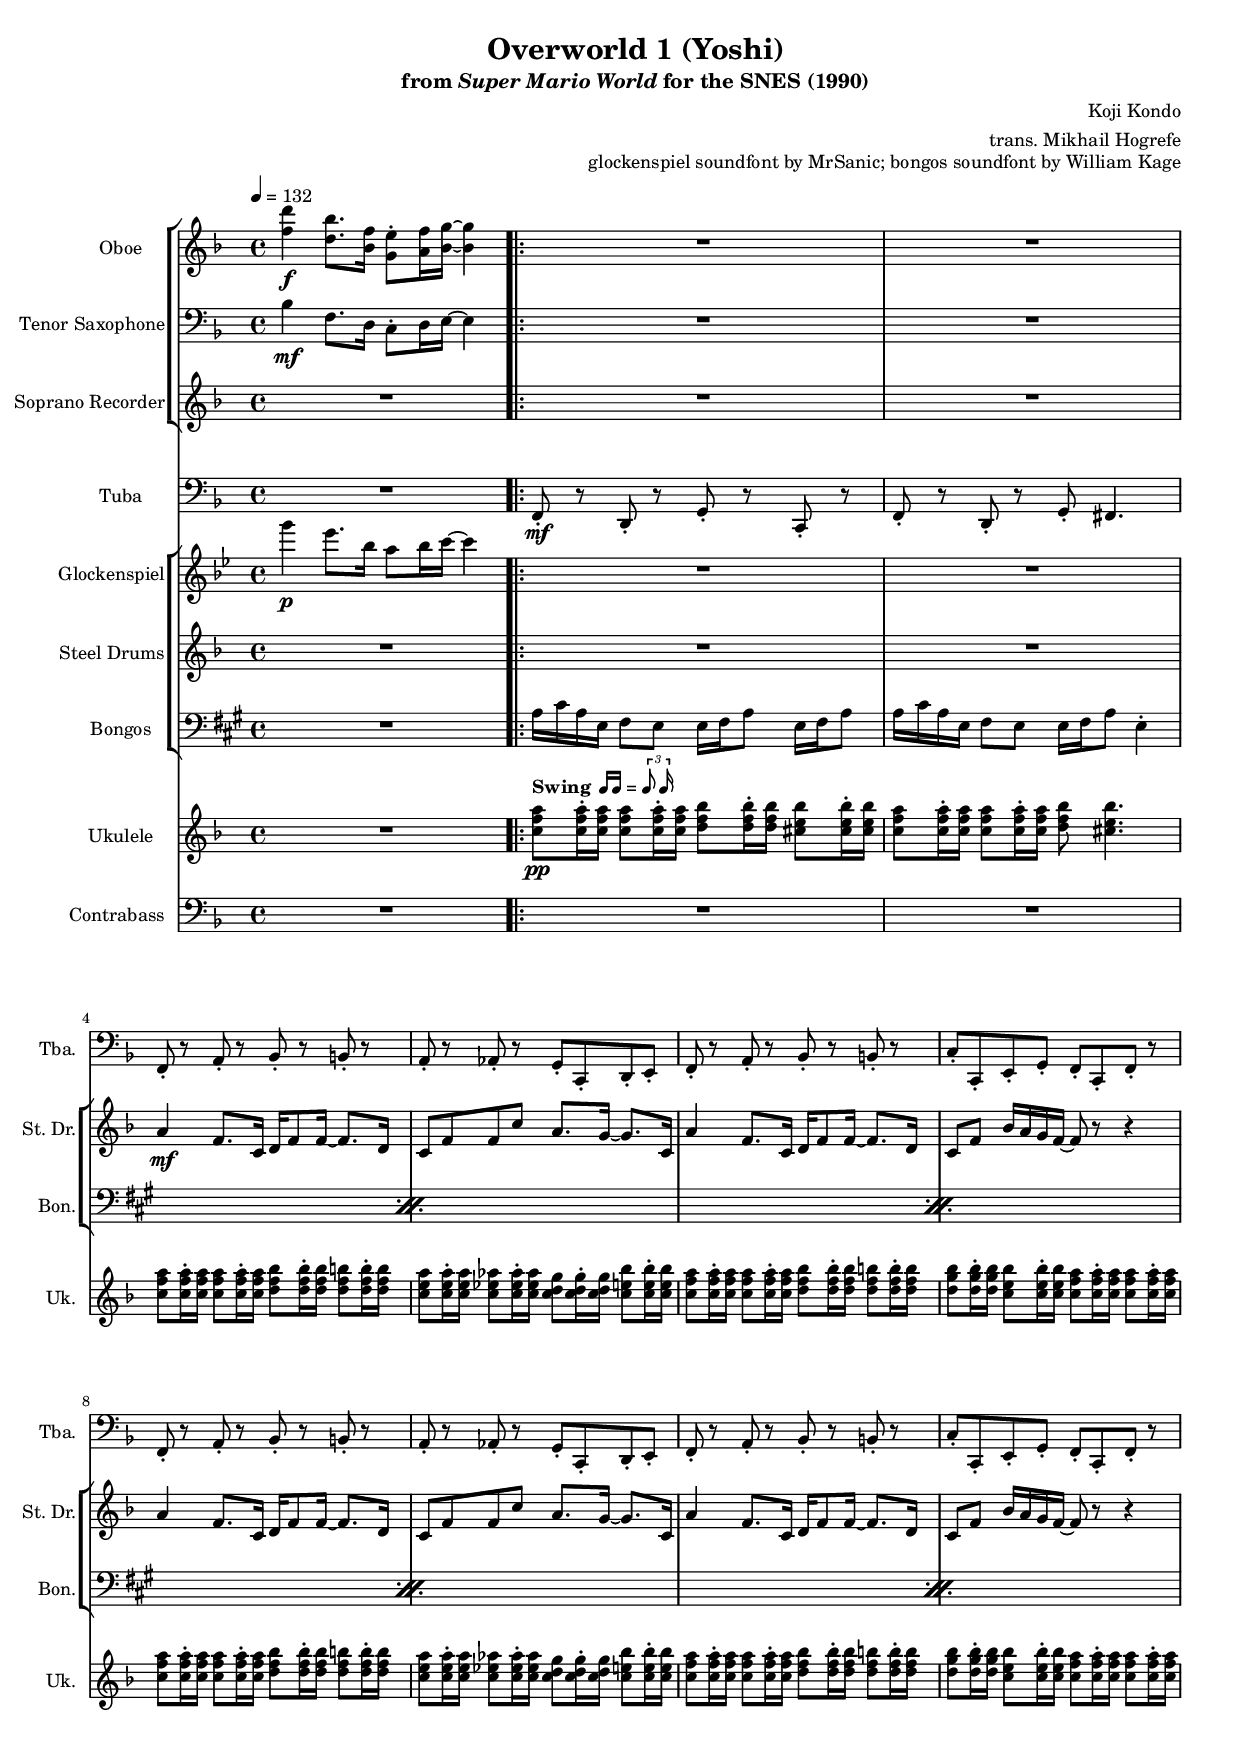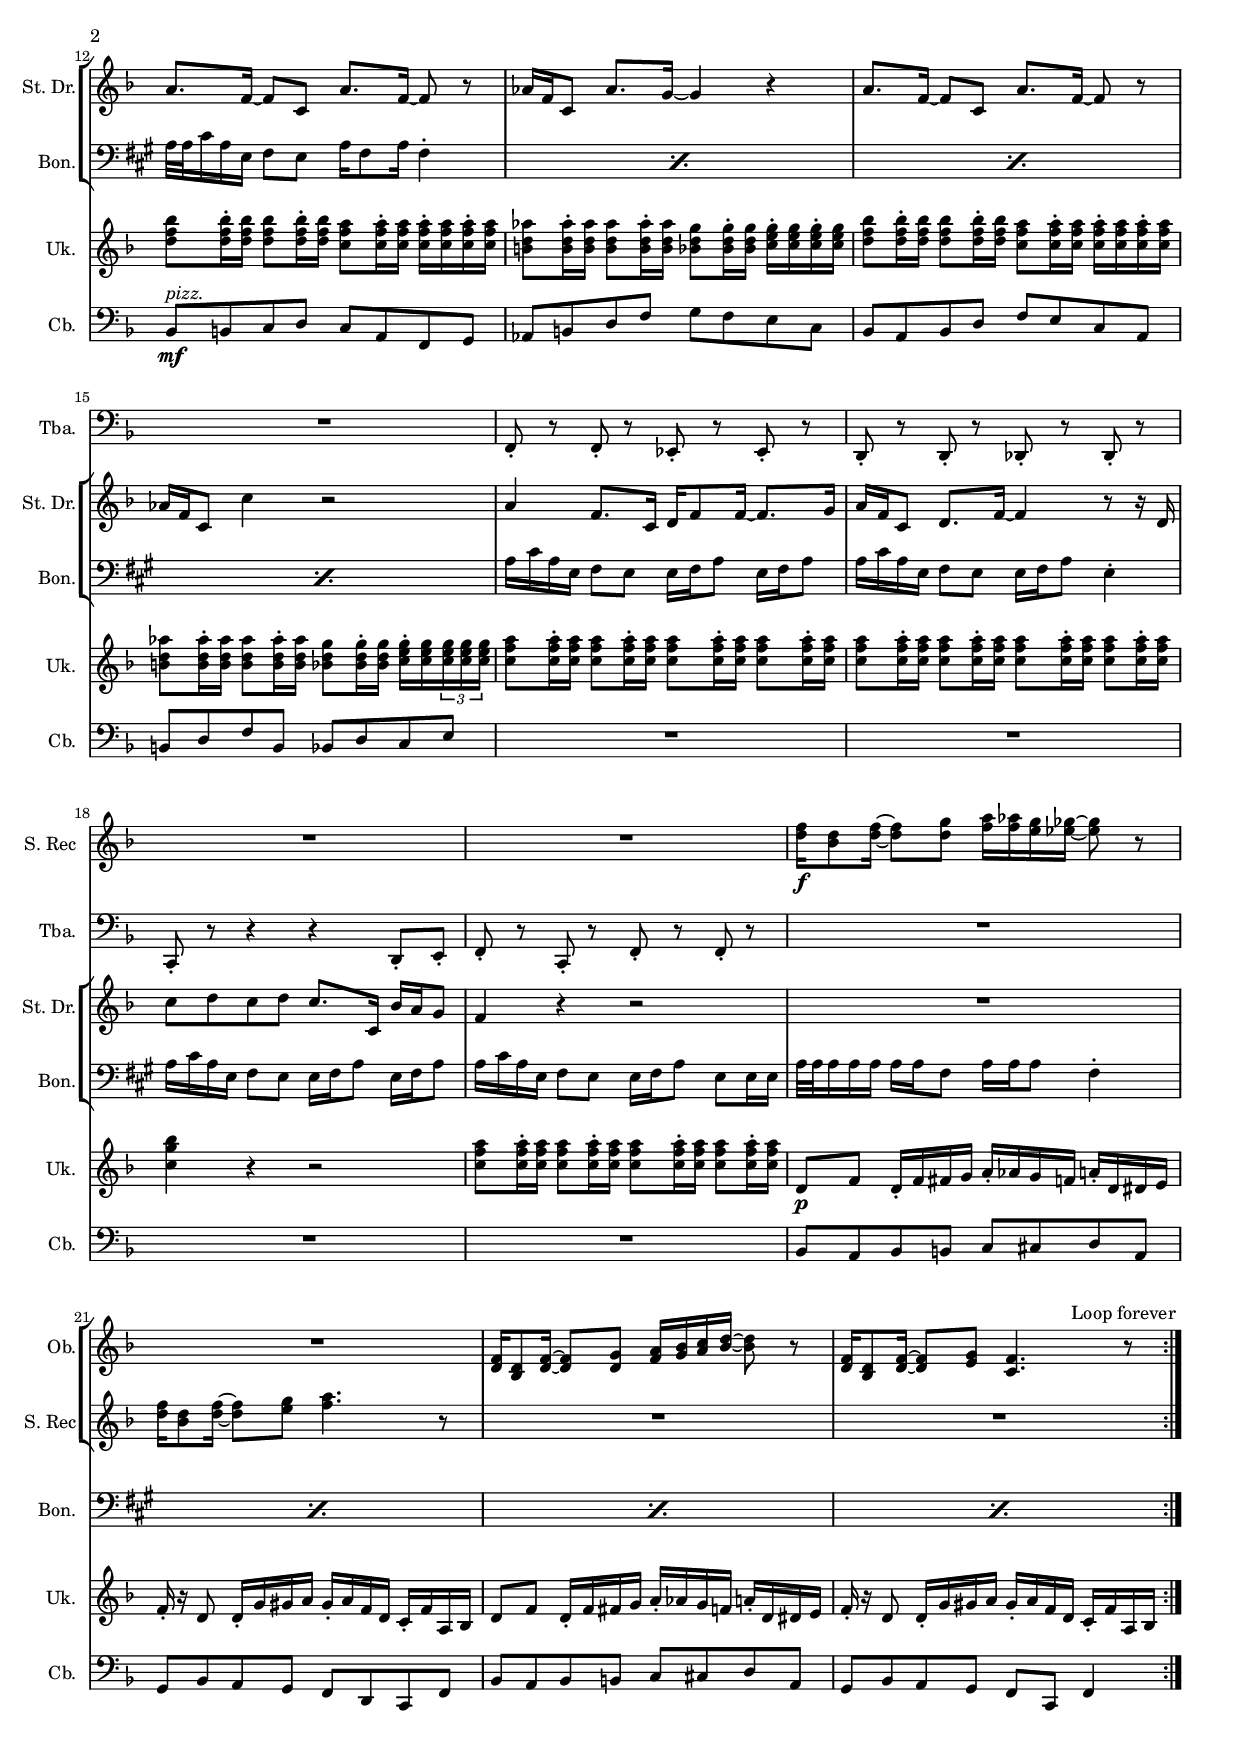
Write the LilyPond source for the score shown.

\version "2.24.3"
#(set-global-staff-size 16)

\paper {
  left-margin = 0.6\in
}

swing = \markup {
  \bold Swing
  \hspace #0.4
  \rhythm { 16[ 16] } = \rhythm { \tuplet 3/2 { 8 16 } }
}

\book {
    \header {
        title = "Overworld 1 (Yoshi)"
        subtitle = \markup { "from" {\italic "Super Mario World"} "for the SNES (1990)" }
        composer = "Koji Kondo"
        arranger = "trans. Mikhail Hogrefe"
        opus = "glockenspiel soundfont by MrSanic; bongos soundfont by William Kage"
    }

    \score {
        {
            <<
                \new StaffGroup <<
                    \new Staff \relative c'' {                 
                        \set Staff.instrumentName = "Oboe"
                        \set Staff.shortInstrumentName = "Ob."  
\key f \major
\tempo 4 = 132
<f d'>4\f <d bes'>8. <bes f'>16 <g e'>8-. <a f'>16 <bes g'>16 ~ 4 |
                        \repeat volta 2 {
R1*20
<d, f>16 <bes d>8 <d f>16 ~ 8 <d g> <f a>16 <g bes> <a c> <bes d>16 ~ 8 r |
<d, f>16 <bes d>8 <d f>16 ~ 8 <e g> <c f>4. r8 |
                        }
\once \override Score.RehearsalMark.self-alignment-X = #RIGHT
\mark \markup { \fontsize #-2 "Loop forever" }
                    }

                    \new Staff \relative c' {                 
                        \set Staff.instrumentName = "Tenor Saxophone"
                        \set Staff.shortInstrumentName = "T. Sax"  
\key f \major
\clef bass
bes4\mf f8. d16 c8-. d16 e ~ e4 |
R1*22
                    }

                    \new Staff \relative c'' {                 
                        \set Staff.instrumentName = "Soprano Recorder"
                        \set Staff.shortInstrumentName = "S. Rec"  
\key f \major
R1
R1*18
<d f>16\f <bes d>8 <d f>16 ~ 8 <d g> <f a>16 <f aes> <e g> <ees ges>16 ~ 8 r |
<d f>16 <bes d>8 <d f>16 ~ 8 <e g> <f a>4. r8 |
R1*2
                    }
                >>

                \new Staff \relative c, {                 
                    \set Staff.instrumentName = "Tuba"
                    \set Staff.shortInstrumentName = "Tba."  
\key f \major
\clef bass
R1 |
f8-.\mf r d-. r g-. r c,-. r |
f8-. r d-. r g-. fis4. |
f8-. r a-. r bes-. r b-. r |
a8-. r aes-. r g-. c,-. d-. e-. |
f8-. r a-. r bes-. r b-. r |
c8-. c,-. e-. g-. f-. c-. f-. r |
f8-. r a-. r bes-. r b-. r |
a8-. r aes-. r g-. c,-. d-. e-. |
f8-. r a-. r bes-. r b-. r |
c8-. c,-. e-. g-. f-. c-. f-. r |
R1*4
f8-. r f-. r ees-. r ees-. r |
d8-. r d-. r des-. r des-. r |
c8-. r r4 r d8-. e-. |
f8-. r c-. r f-. r f-. r |
R1*4
                }

                \new StaffGroup <<
                    \new Staff \relative c'''' {                 
                        \set Staff.instrumentName = "Glockenspiel"
                        \set Staff.shortInstrumentName = "Glock."  
\key bes \major
g4\p ees8. bes16 a8 bes16 c ~ c4 |
R1*22
                    }

                    \new Staff \relative c'' {                 
                        \set Staff.instrumentName = "Steel Drums"
                        \set Staff.shortInstrumentName = "St. Dr."  
\key f \major
R1 |
R1*2
a4\mf f8. c16 d f8 f16 ~ f8. d16 |
c8 f f c' a8. g16 ~ g8. c,16 |
a'4 f8. c16 d f8 f16 ~ f8. d16 |
c8 f bes16 a g f ~ f8 r r4 |
a4 f8. c16 d f8 f16 ~ f8. d16 |
c8 f f c' a8. g16 ~ g8. c,16 |
a'4 f8. c16 d f8 f16 ~ f8. d16 |
c8 f bes16 a g f ~ f8 r r4 |
a8. f16 ~ f8 c a'8. f16 ~ f8 r |
aes16 f c8 aes'8. g16 ~ g4 r |
a8. f16 ~ f8 c a'8. f16 ~ f8 r |
aes16 f c8 c'4 r2 |
a4 f8. c16 d f8 f16 ~ f8. g16 |
a16 f c8 d8. f16 ~ f4 r8 r16 d |
c'8 d c d c8. c,16 bes' a g8 |
f4 r r2 |
R1*4
                    }

                    \new Staff \relative c' {                 
                        \set Staff.instrumentName = "Bongos"
                        \set Staff.shortInstrumentName = "Bon."  
\key a \major
\clef bass
R1 |
\repeat percent 5 {
a16 cis a e fis8 e e16 fis a8 e16 fis a8 |
a16 cis a e fis8 e e16 fis a8 e4-. |
}
\repeat percent 4 { a32 a cis16 a e fis8 e a16 fis8 a16 fis4-. | }
a16 cis a e fis8 e e16 fis a8 e16 fis a8 |
a16 cis a e fis8 e e16 fis a8 e4-. |
a16 cis a e fis8 e e16 fis a8 e16 fis a8 |
a16 cis a e fis8 e e16 fis a8 e8 e16 e |
\repeat percent 4 { a32 a a16 a a a a fis8 a16 a a8 fis4-. | }
                    }
                >>

                \new Staff \relative c'' {                 
                    \set Staff.instrumentName = "Ukulele"
                    \set Staff.shortInstrumentName = "Uk."  
\key f \major
R1 |
<c f a>8\pp^\swing 16-. 16 8 16-. 16 <d f bes>8 16-. 16 <cis e bes'>8 16-. 16 |
<c f a>8 16-. 16 8 16-. 16 <d f bes>8 <cis e bes'>4. |
<c f a>8 16-. 16 8 16-. 16 <d f bes>8 16-. 16 <d f b>8 16-. 16 |
<c e a>8 16-. 16 <c ees aes>8 16-. 16 <c d g>8 16-. 16 <c e bes'>8 16-. 16 |
<c f a>8 16-. 16 8 16-. 16 <d f bes>8 16-. 16 <d f b>8 16-. 16 |
<d g bes>8 16-. 16 <c e bes'>8 16-. 16 <c f a>8 16-. 16 8 16-. 16 |
<c f a>8 16-. 16 8 16-. 16 <d f bes>8 16-. 16 <d f b>8 16-. 16 |
<c e a>8 16-. 16 <c ees aes>8 16-. 16 <c d g>8 16-. 16 <c e bes'>8 16-. 16 |
<c f a>8 16-. 16 8 16-. 16 <d f bes>8 16-. 16 <d f b>8 16-. 16 |
<d g bes>8 16-. 16 <c e bes'>8 16-. 16 <c f a>8 16-. 16 8 16-. 16 |
<d f bes>8 16-. 16 8 16-. 16 <c f a>8 16-. 16 16-. 16 16-. 16 |
<b d aes'>8 16-. 16 8 16-. 16 <bes d g>8 16-. 16 <c e g>16-. 16 16-. 16 |
<d f bes>8 16-. 16 8 16-. 16 <c f a>8 16-. 16 16-. 16 16-. 16 |
<b d aes'>8 16-. 16 8 16-. 16 <bes d g>8 16-. 16 <c e g>16-. 16 \tuplet 3/2 { 16 16 16 } |
<c f a>8 16-. 16 8 16-. 16 8 16-. 16 8 16-. 16 |
<c f a>8 16-. 16 8 16-. 16 8 16-. 16 8 16-. 16 |
<c g' bes>4 r r2 |
<c f a>8 16-. 16 8 16-. 16 8 16-. 16 8 16-. 16 |
d,8\p f d16-. f fis g a-. aes g f a-. d, dis e |
f16-. r d8 d16-. g gis a gis-. a f d c-. f a, bes |
d8 f d16-. f fis g a-. aes g f a-. d, dis e |
f16-. r d8 d16-. g gis a gis-. a f d c-. f a, bes |
                }

                \new Staff \relative c {                 
                    \set Staff.instrumentName = "Contrabass"
                    \set Staff.shortInstrumentName = "Cb."  
\clef bass
\key f \major
R1 |
R1*10
bes8\mf^\markup{\italic pizz.} b c d c a f g |
aes8 b d f g f e c |
bes8 a bes d f e c a |
b8 d f b, bes d c e |
R1*4
bes8 a bes b c cis d a |
g8 bes a g f d c f |
bes8 a bes b c cis d a |
g8 bes a g f c f4 |
                }
            >>
        }
        \layout {
            \context {
                \Staff
                \RemoveEmptyStaves
            }
            \context {
                \DrumStaff
                \RemoveEmptyStaves
            }
        }
    }
}
